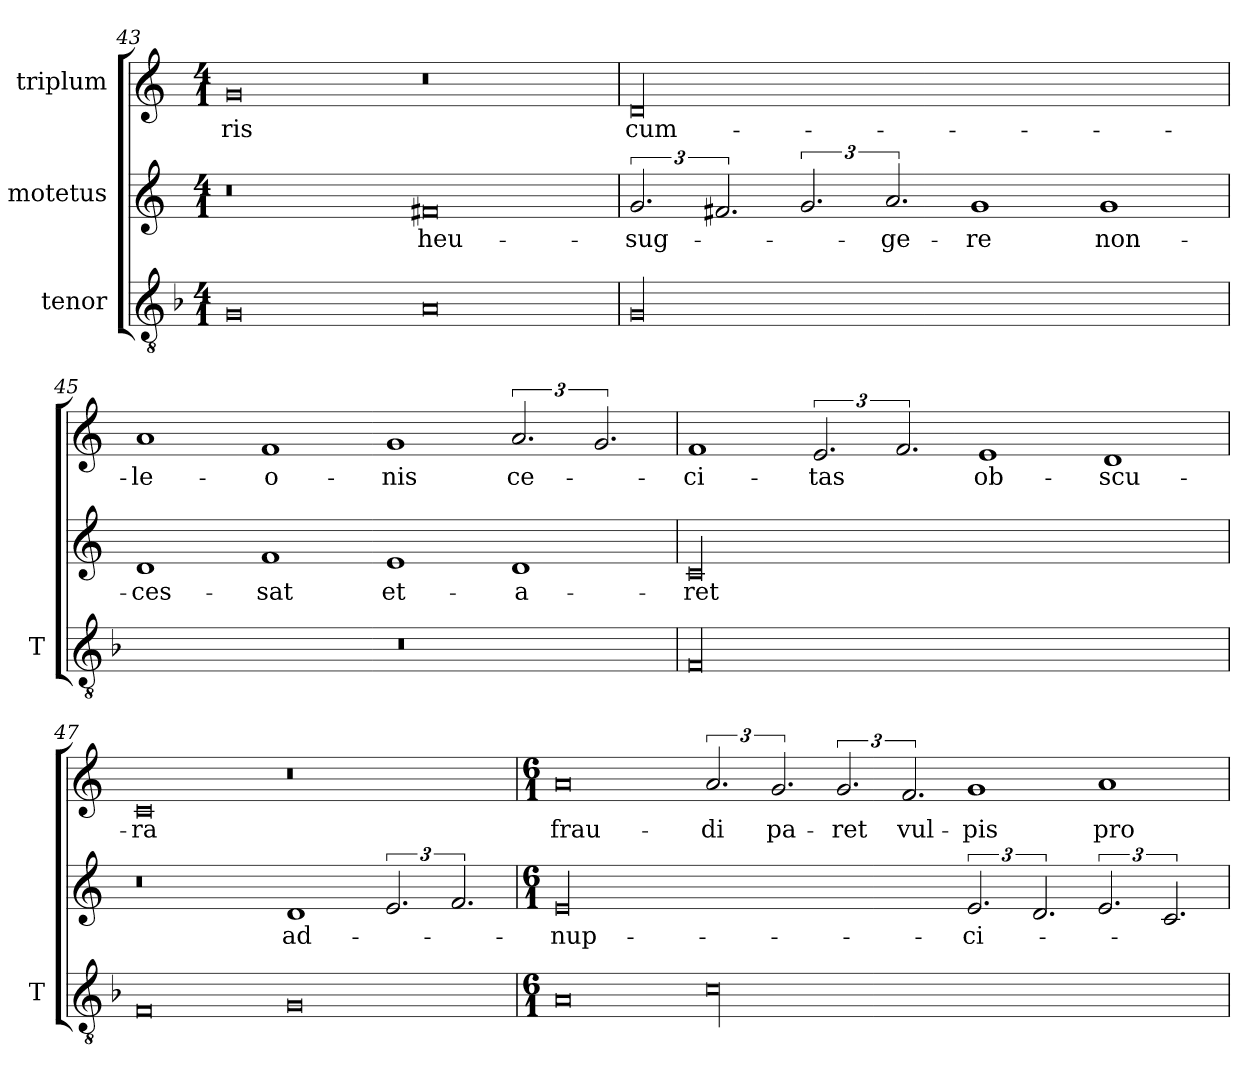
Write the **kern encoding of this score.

**kern	**kern	**text	**kern	**text
*part3	*part2	*part2	*part1	*part1
*staff3	*staff2	*staff2	*staff1	*staff1
*I"tenor	*I"motetus	*	*I"triplum	*
*I'T	*	*	*	*
*clefGv2	*clefG2	*	*clefG2	*
*k[b-]	*k[]	*	*k[]	*
*F:	*C:	*	*C:	*
*M4/1	*M4/1	*	*M4/1	*
=43	=43	=43	=43	=43
0Gi/	0r	.	0g/	-ris
0Ai/	0f#X/	heu-	0r	.
=44	=44	=44	=44	=44
00Gi/	3.g/	sug-	00d/	cum-
.	3.f#Xj/	.	.	.
.	3.g/	.	.	.
.	3.a/	-ge-	.	.
.	1g/	-re	.	.
.	1g/	non-	.	.
!!LO:PB:g=z
=45	=45	=45	=45	=45
00r	1d/	ces-	1a/	le-
.	1f/	-sat	1f/	-o-
.	1e/	et-	1g/	-nis
.	1d/	a-	3.a/	ce-
.	.	.	3.g/	.
=46	=46	=46	=46	=46
00Fi/	00c/	-ret	1f/	-ci-
.	.	.	3.e/	-tas
.	.	.	3.f/	.
.	.	.	1e/	ob-
.	.	.	1d/	-scu-
=47	=47	=47	=47	=47
0Fi/	0r	.	0c/	-ra
0Gi/	1d/	ad-	0r	.
.	3.e/	.	.	.
.	3.f/	.	.	.
!!LO:LB:g=z
=48	=48	=48	=48	=48
*M6/1	*M6/1	*	*M6/1	*
0A/	00e/	nup-	0a/	frau-
00c\	.	.	3.a/	-di
.	.	.	3.g/	pa-
.	.	.	3.g/	-ret
.	.	.	3.f/	vul-
.	3.e/	-ci-	1g/	-pis
.	3.d/	.	.	.
.	3.e/	.	1a/	pro-
.	3.c/	.	.	.
=	=	=	=	=
*-	*-	*-	*-	*-
